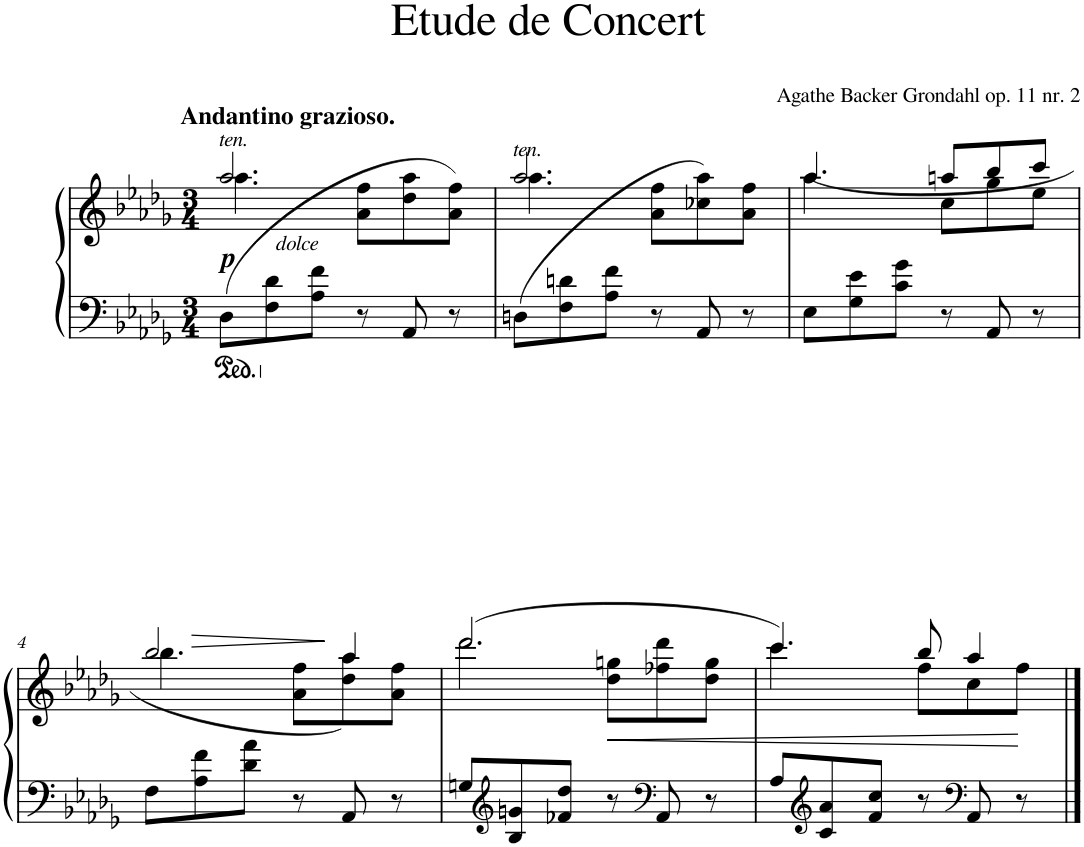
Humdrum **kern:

**kern	**kern	**dynam
*part1	*part1	*part1
*staff2	*staff1	*staff1/2
*I"Piano	*	*
*I'Pno.	*	*
*clefF4	*clefG2	*
*k[b-e-a-d-g-]	*k[b-e-a-d-g-]	*
*M3/4	*M3/4	*
=1	=1	=1
*	*^	*
!	!LO:TX:a:B:t=Andantino grazioso.	!	!
!	!LO:TX:a:i:t=ten.	!	!
!	!	!	!LO:DY:b
(8D-\L	2.aa-/	4.aa-\	other-dynamics
!LO:TX:a:i:t=dolce	!	!	!
8F\ 8d-\	.	.	.
8A-\ 8f\J	.	.	.
8r	.	8a-\ 8ff\L	.
8AA-/	.	8dd-\ 8aa-\	.
8r	.	(8a-\ 8ff\J	.
=2	=2	=2	=2
!	!LO:TX:a:i:t=ten.	!	!
(8Dn\L	2.aa-/	4.aa-\	.
8F\ 8dn\	.	.	.
8A-\ 8f\J	.	.	.
8r	.	8a-\ 8ff\L	.
8AA-/	.	8cc-X\ 8aa-\)	.
8r	.	8a-\ 8ff\J	.
=3	=3	=3	=3
8E-\L	4.aa-/	4.aa-\	.
8G-\ 8e-\	.	.	.
8c\ 8g-\J	.	.	.
8r	8aan/L	8cc\L	.
8AA-/	8bb-/	8gg-\	.
8r	8ccc/J	8ee-\J	.
!!LO:LB:g=z	!!
=4	=4	=4	=4
!	!	!	!LO:HP:b
8F\L	2bb-/	4.bb-\	>
8A-\ 8f\	.	.	.
8d-\ 8a-\J	.	.	.
8r	.	8a-\ 8ff\L	.
8AA-/	4aa-/	8dd-\ 8aa-\)	]
8r	.	8a-\ 8ff\J	.
=5	=5	=5	=5
*	*	*^	*
8Gn/L	(2.ddd-/	2.ddd-\	4.ryy	.
*clefG2	*	*	*	*
8B-/ 8gn/	.	.	.	.
8f-X/ 8dd-/J	.	.	.	.
!	!	!	!	!LO:HP:b
8r	.	.	8dd-\ 8ggn\L	<
*clefF4	*	*	*	*
8AA-/	.	.	8ff-X\ 8ddd-\	.
8r	.	.	8dd-\ 8gg\J	.
*	*	*v	*v	*
=6	=6	=6	=6
8A-/L	4.ccc/)	4.ccc\	.
*clefG2	*	*	*
8c/ 8a-/	.	.	.
8f/ 8cc/J	.	.	.
8r	8bb-/	8ff\L	.
*clefF4	*	*	*
8AA-/	4aa-/	8cc\	.
8r	.	8ff\J	.
*	*v	*v	*
.	.	[
==	==	==
*-	*-	*-
